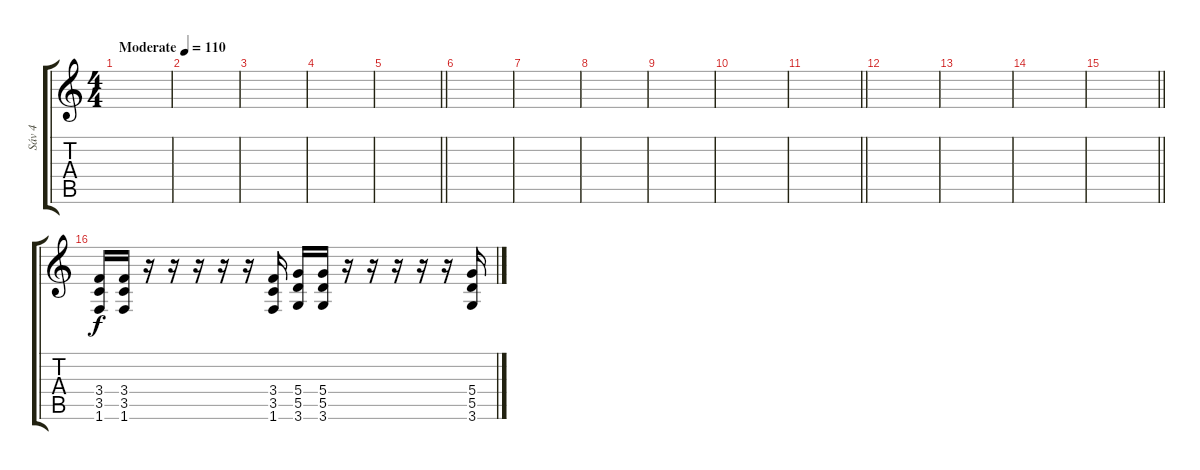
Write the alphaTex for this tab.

\track ("Sáv 4" "Sáv 4") {instrument acousticguitarsteel}
\staff {score tabs}
\tuning (E4 B3 G3 D3 A2 E2) {hide}
\ts (4 4)
\tempo (110 "Moderate")
\clef g2
\ks c
|
|
|
|
\barLineRight lightlight
|
|
|
|
|
|
\barLineRight lightlight
|
|
|
|
\barLineRight lightlight
|
(3.4 3.5 1.6).16 (3.4 3.5 1.6).16 r.16 r.16 r.16 r.16 r.16 (3.4 3.5 1.6).16 (5.4 5.5 3.6).16 (5.4 5.5 3.6).16 r.16 r.16 r.16 r.16 r.16 (5.4 5.5 3.6).16
